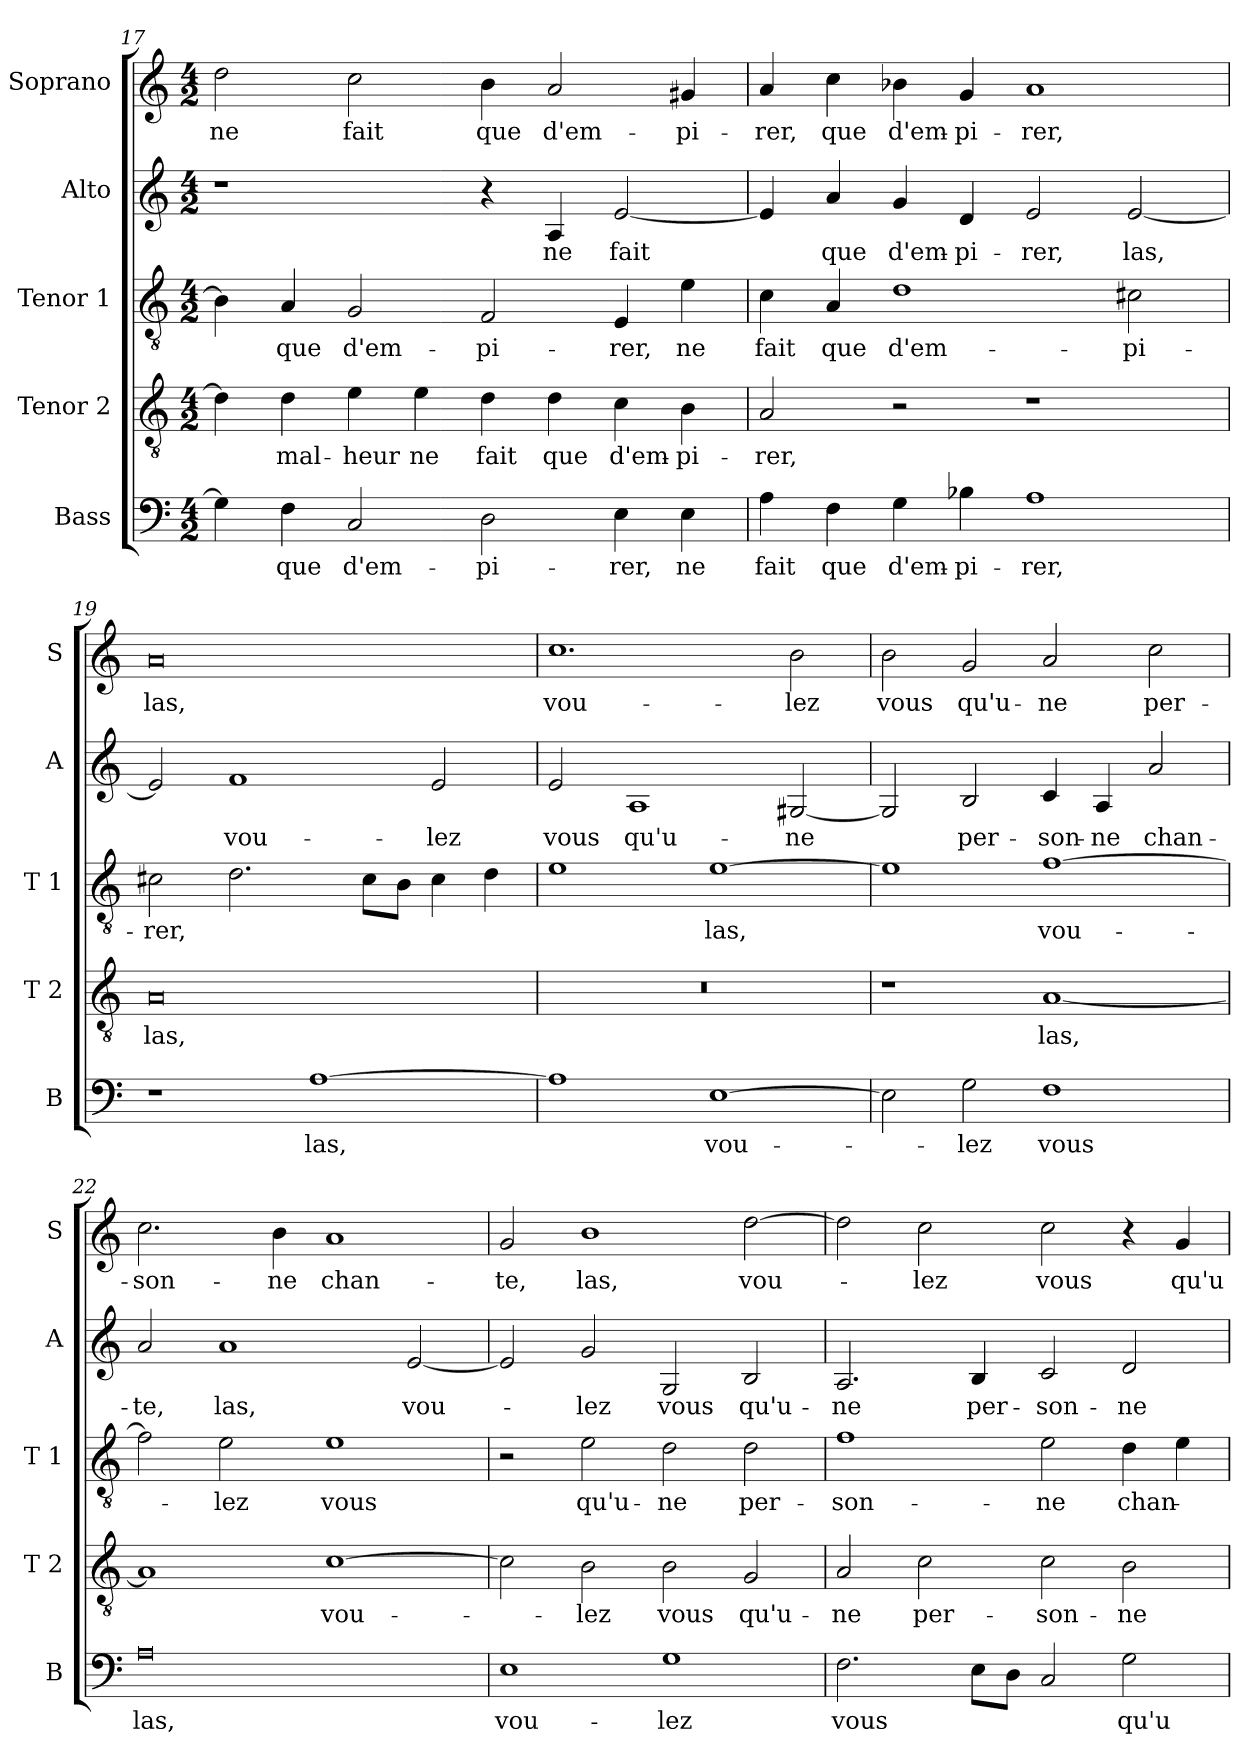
**kern	**text	**kern	**text	**kern	**text	**kern	**text	**kern	**text
*part5	*part5	*part4	*part4	*part3	*part3	*part2	*part2	*part1	*part1
*staff5	*staff5	*staff4	*staff4	*staff3	*staff3	*staff2	*staff2	*staff1	*staff1
*I"Bass	*	*I"Tenor 2	*	*I"Tenor 1	*	*I"Alto	*	*I"Soprano	*
*I'B	*	*I'T 2	*	*I'T 1	*	*I'A	*	*I'S	*
*clefF4	*	*clefGv2	*	*clefGv2	*	*clefG2	*	*clefG2	*
*k[]	*	*k[]	*	*k[]	*	*k[]	*	*k[]	*
*C:	*	*C:	*	*C:	*	*C:	*	*C:	*
*M4/2	*	*M4/2	*	*M4/2	*	*M4/2	*	*M4/2	*
=17	=17	=17	=17	=17	=17	=17	=17	=17	=17
!	!	!	!	!	!	!	!	!	!LO:LY:b
4G\]	.	4d\]	.	4B\]	.	1r	.	2dd\	ne
!	!LO:LY:b	!	!LO:LY:b	!	!LO:LY:b	!	!	!	!
4F\	que	4d\	mal-	4A/	que	.	.	.	.
!	!LO:LY:b	!	!LO:LY:b	!	!LO:LY:b	!	!	!	!LO:LY:b
2C/	d'em-	4e\	-heur	2G/	d'em-	.	.	2cc\	fait
!	!	!	!LO:LY:b	!	!	!	!	!	!
.	.	4e\	ne	.	.	.	.	.	.
!	!LO:LY:b	!	!LO:LY:b	!	!LO:LY:b	!	!	!	!LO:LY:b
2D\	-pi-	4d\	fait	2F/	-pi-	4r	.	4b\	que
!	!	!	!LO:LY:b	!	!	!	!LO:LY:b	!	!LO:LY:b
.	.	4d\	que	.	.	4A/	ne	2a/	d'em-
!	!LO:LY:b	!	!LO:LY:b	!	!LO:LY:b	!	!LO:LY:b	!	!
4E\	-rer,	4c\	d'em-	4E/	-rer,	[2e/	fait	.	.
!	!LO:LY:b	!	!LO:LY:b	!	!LO:LY:b	!	!	!	!LO:LY:b
4E\	ne	4B\	-pi-	4e\	ne	.	.	4g#X/	-pi-
!!LO:LB:g=z
=18	=18	=18	=18	=18	=18	=18	=18	=18	=18
!	!LO:LY:b	!	!LO:LY:b	!	!LO:LY:b	!	!	!	!LO:LY:b
4A\	fait	2A/	-rer,	4c\	fait	4e/]	.	4a/	-rer,
!	!LO:LY:b	!	!	!	!LO:LY:b	!	!LO:LY:b	!	!LO:LY:b
4F\	que	.	.	4A/	que	4a/	que	4cc\	que
!	!LO:LY:b	!	!	!	!LO:LY:b	!	!LO:LY:b	!	!LO:LY:b
4G\	d'em-	2r	.	1d	d'em-	4g/	d'em-	4b-X\	d'em-
!	!LO:LY:b	!	!	!	!	!	!LO:LY:b	!	!LO:LY:b
4B-X\	-pi-	.	.	.	.	4d/	-pi-	4g/	-pi-
!	!LO:LY:b	!	!	!	!	!	!LO:LY:b	!	!LO:LY:b
1A	-rer,	1r	.	.	.	2e/	-rer,	1a	-rer,
!	!	!	!	!	!LO:LY:b	!	!LO:LY:b	!	!
.	.	.	.	2c#X\	-pi-	[2e/	las,	.	.
=19	=19	=19	=19	=19	=19	=19	=19	=19	=19
!	!	!	!LO:LY:b	!	!LO:LY:b	!	!	!	!LO:LY:b
1r	.	0A	las,	2c#X\	-rer,	2e/]	.	0a	las,
!	!	!	!	!	!	!	!LO:LY:b	!	!
.	.	.	.	2.d\	.	1f	vou-	.	.
!	!LO:LY:b	!	!	!	!	!	!	!	!
[1A	las,	.	.	.	.	.	.	.	.
.	.	.	.	8c#\L	.	.	.	.	.
.	.	.	.	8B\J	.	.	.	.	.
!	!	!	!	!	!	!	!LO:LY:b	!	!
.	.	.	.	4c#\	.	2e/	-lez	.	.
.	.	.	.	4d\	.	.	.	.	.
=20	=20	=20	=20	=20	=20	=20	=20	=20	=20
!	!	!	!	!	!	!	!LO:LY:b	!	!LO:LY:b
1A]	.	0r	.	1e	.	2e/	vous	1.cc	vou-
!	!	!	!	!	!	!	!LO:LY:b	!	!
.	.	.	.	.	.	1A	qu'u-	.	.
!	!LO:LY:b	!	!	!	!LO:LY:b	!	!	!	!
[1E	vou-	.	.	[1e	las,	.	.	.	.
!	!	!	!	!	!	!	!LO:LY:b	!	!LO:LY:b
.	.	.	.	.	.	[2G#X/	-ne	2b\	-lez
=21	=21	=21	=21	=21	=21	=21	=21	=21	=21
!	!	!	!	!	!	!	!	!	!LO:LY:b
2E\]	.	1r	.	1e]	.	2G#/]	.	2b\	vous
!	!LO:LY:b	!	!	!	!	!	!LO:LY:b	!	!LO:LY:b
2G\	-lez	.	.	.	.	2B/	per-	2g/	qu'u-
!	!LO:LY:b	!	!LO:LY:b	!	!LO:LY:b	!	!LO:LY:b	!	!LO:LY:b
1F	vous	[1A	las,	[1f	vou-	4c/	-son-	2a/	-ne
!	!	!	!	!	!	!	!LO:LY:b	!	!
.	.	.	.	.	.	4A/	-ne	.	.
!	!	!	!	!	!	!	!LO:LY:b	!	!LO:LY:b
.	.	.	.	.	.	2a/	chan-	2cc\	per-
!!LO:PB:g=z
=22	=22	=22	=22	=22	=22	=22	=22	=22	=22
!	!LO:LY:b	!	!	!	!	!	!LO:LY:b	!	!LO:LY:b
0A	las,	1A]	.	2f\]	.	2a/	-te,	2.cc\	-son-
!	!	!	!	!	!LO:LY:b	!	!LO:LY:b	!	!
.	.	.	.	2e\	-lez	1a	las,	.	.
!	!	!	!	!	!	!	!	!	!LO:LY:b
.	.	.	.	.	.	.	.	4b\	-ne
!	!	!	!LO:LY:b	!	!LO:LY:b	!	!	!	!LO:LY:b
.	.	[1c	vou-	1e	vous	.	.	1a	chan-
!	!	!	!	!	!	!	!LO:LY:b	!	!
.	.	.	.	.	.	[2e/	vou-	.	.
=23	=23	=23	=23	=23	=23	=23	=23	=23	=23
!	!LO:LY:b	!	!	!	!	!	!	!	!LO:LY:b
1E	vou-	2c\]	.	2r	.	2e/]	.	2g/	-te,
!	!	!	!LO:LY:b	!	!LO:LY:b	!	!LO:LY:b	!	!LO:LY:b
.	.	2B\	-lez	2e\	qu'u-	2g/	-lez	1b	las,
!	!LO:LY:b	!	!LO:LY:b	!	!LO:LY:b	!	!LO:LY:b	!	!
1G	-lez	2B\	vous	2d\	-ne	2G/	vous	.	.
!	!	!	!LO:LY:b	!	!LO:LY:b	!	!LO:LY:b	!	!LO:LY:b
.	.	2G/	qu'u-	2d\	per-	2B/	qu'u-	[2dd\	vou-
=24	=24	=24	=24	=24	=24	=24	=24	=24	=24
!	!LO:LY:b	!	!LO:LY:b	!	!LO:LY:b	!	!LO:LY:b	!	!
2.F\	vous	2A/	-ne	1f	-son-	2.A/	-ne	2dd\]	.
!	!	!	!LO:LY:b	!	!	!	!	!	!LO:LY:b
.	.	2c\	per-	.	.	.	.	2cc\	-lez
!	!	!	!	!	!	!	!LO:LY:b	!	!
8E\L	.	.	.	.	.	4B/	per-	.	.
8D\J	.	.	.	.	.	.	.	.	.
!	!	!	!LO:LY:b	!	!LO:LY:b	!	!LO:LY:b	!	!LO:LY:b
2C/	.	2c\	-son-	2e\	-ne	2c/	-son-	2cc\	vous
!	!LO:LY:b	!	!LO:LY:b	!	!LO:LY:b	!	!LO:LY:b	!	!
2G\	qu'u-	2B\	-ne	4d\	chan-	2d/	-ne	4r	.
!	!	!	!	!	!	!	!	!	!LO:LY:b
.	.	.	.	4e\	.	.	.	4g/	qu'u-
=	=	=	=	=	=	=	=	=	=
*-	*-	*-	*-	*-	*-	*-	*-	*-	*-
